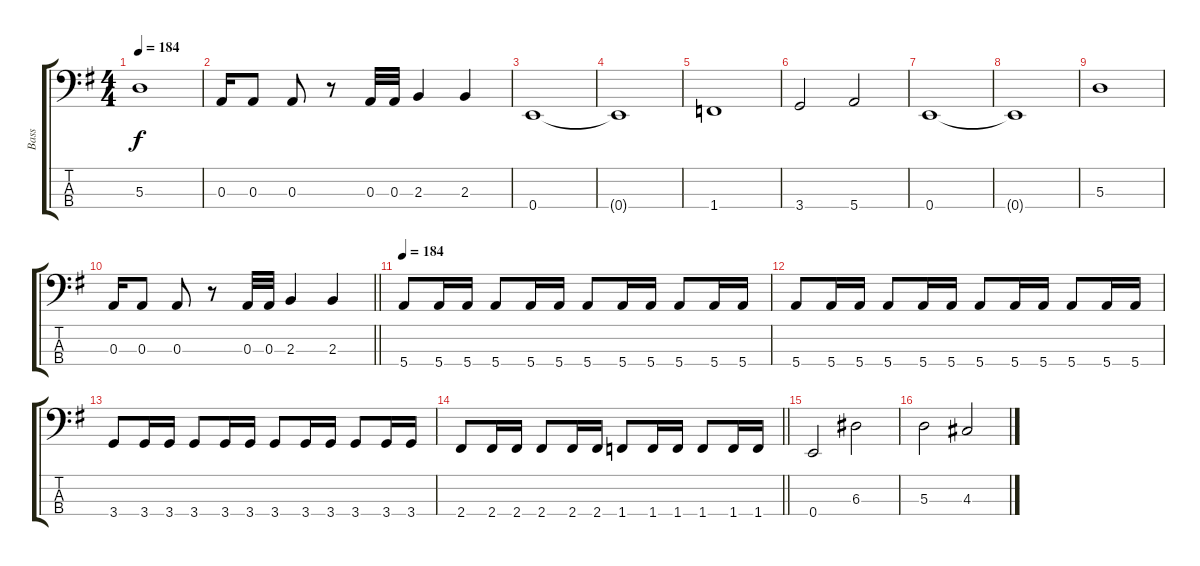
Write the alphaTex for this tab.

\track ("Bass" "Bass") {instrument electricbassfinger}
\staff {score tabs}
\tuning (G2 D2 A1 E1) {hide}
\ts (4 4)
\tempo 184
\clef f4
\ks eminor
5.3.1{dy f} |
0.3.16 0.3.8{beam split} 0.3.8 r.8 0.3.32{beam merge} 0.3.32 2.3.4 2.3.4 |
0.4.1 |
0.4{t}.1 |
1.4.1 |
3.4.2 5.4.2 |
0.4.1 |
0.4{t}.1 |
5.3.1 |
\barLineRight lightlight
0.3.16 0.3.8{beam split} 0.3.8 r.8 0.3.32{beam merge} 0.3.32 2.3.4 2.3.4 |
\tempo 184
5.4.8 5.4.16 5.4.16 5.4.8 5.4.16 5.4.16 5.4.8 5.4.16 5.4.16 5.4.8 5.4.16 5.4.16 |
5.4.8 5.4.16 5.4.16 5.4.8 5.4.16 5.4.16 5.4.8 5.4.16 5.4.16 5.4.8 5.4.16 5.4.16 |
3.4.8 3.4.16 3.4.16 3.4.8 3.4.16 3.4.16 3.4.8 3.4.16 3.4.16 3.4.8 3.4.16 3.4.16 |
\barLineRight lightlight
2.4.8 2.4.16 2.4.16 2.4.8 2.4.16 2.4.16 1.4.8 1.4.16 1.4.16 1.4.8 1.4.16 1.4.16 |
0.4.2 6.3.2 |
5.3.2 4.3.2
